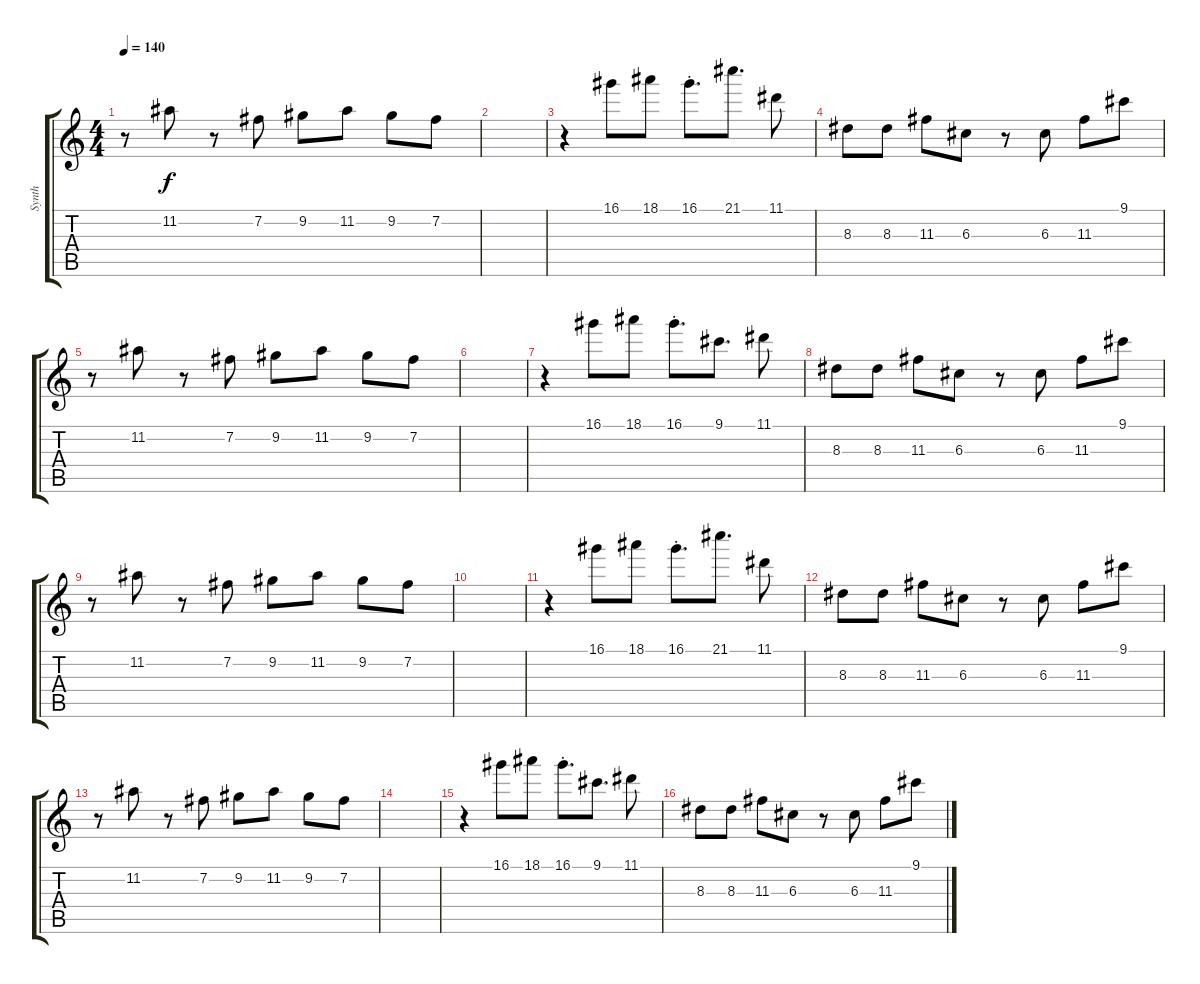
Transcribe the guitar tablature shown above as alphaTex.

\track ("Synth " "Synth ") {instrument synthbass1}
\staff {score tabs}
\tuning (E4 B3 G3 D3 A2 E2) {hide}
\ts (4 4)
\tempo 140
\clef g2
\ks c
r.8{dy f} 11.2.8 r.8 7.2.8 9.2.8 11.2.8 9.2.8 7.2.8 |
|
r.4 16.1.8 18.1.8 16.1{st}.8{d} 21.1.8{d} 11.1.8 |
8.3.8 8.3.8 11.3.8 6.3.8 r.8 6.3.8 11.3.8 9.1.8 |
r.8 11.2.8 r.8 7.2.8 9.2.8 11.2.8 9.2.8 7.2.8 |
|
r.4 16.1.8 18.1.8 16.1{st}.8{d} 9.1.8{d} 11.1.8 |
8.3.8 8.3.8 11.3.8 6.3.8 r.8 6.3.8 11.3.8 9.1.8 |
r.8 11.2.8 r.8 7.2.8 9.2.8 11.2.8 9.2.8 7.2.8 |
|
r.4 16.1.8 18.1.8 16.1{st}.8{d} 21.1.8{d} 11.1.8 |
8.3.8 8.3.8 11.3.8 6.3.8 r.8 6.3.8 11.3.8 9.1.8 |
r.8 11.2.8 r.8 7.2.8 9.2.8 11.2.8 9.2.8 7.2.8 |
|
r.4 16.1.8 18.1.8 16.1{st}.8{d} 9.1.8{d} 11.1.8 |
8.3.8 8.3.8 11.3.8 6.3.8 r.8 6.3.8 11.3.8 9.1.8
